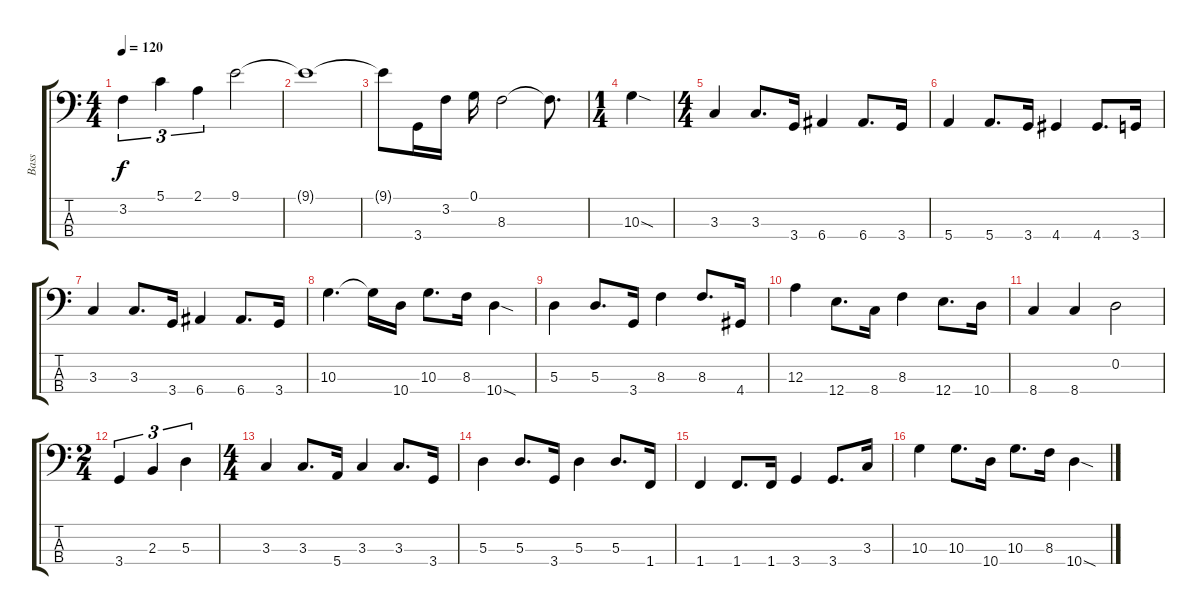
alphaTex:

\track ("Bass" "Bass") {instrument electricbassfinger}
\staff {score tabs}
\tuning (G2 D2 A1 E1) {hide}
\ts (4 4)
\tempo 120
\clef f4
\ks c
3.2.4{tu (3 2) dy f} 5.1.4{tu (3 2)} 2.1.4{tu (3 2)} 9.1.2 |
9.1{t}.1 |
9.1{t}.8 3.4.16 3.2.16 0.1.16 8.3.2 8.3{t}.8{d} |
\ts (1 4)
10.3{sod}.4 |
\ts (4 4)
3.3.4 3.3.8{d} 3.4.16 6.4.4 6.4.8{d} 3.4.16 |
5.4.4 5.4.8{d} 3.4.16 4.4.4 4.4.8{d} 3.4.16 |
3.3.4 3.3.8{d} 3.4.16 6.4.4 6.4.8{d} 3.4.16 |
10.3.4{d} 10.3{t}.16 10.4.16 10.3.8{d} 8.3.16 10.4{sod}.4 |
5.3.4 5.3.8{d} 3.4.16 8.3.4 8.3.8{d} 4.4.16 |
12.3.4 12.4.8{d} 8.4.16 8.3.4 12.4.8{d} 10.4.16 |
8.4.4 8.4.4 0.2.2 |
\ts (2 4)
3.4.4{tu (3 2)} 2.3.4{tu (3 2)} 5.3.4{tu (3 2)} |
\ts (4 4)
3.3.4 3.3.8{d} 5.4.16 3.3.4 3.3.8{d} 3.4.16 |
5.3.4 5.3.8{d} 3.4.16 5.3.4 5.3.8{d} 1.4.16 |
1.4.4 1.4.8{d} 1.4.16 3.4.4 3.4.8{d} 3.3.16 |
10.3.4 10.3.8{d} 10.4.16 10.3.8{d} 8.3.16 10.4{sod}.4
